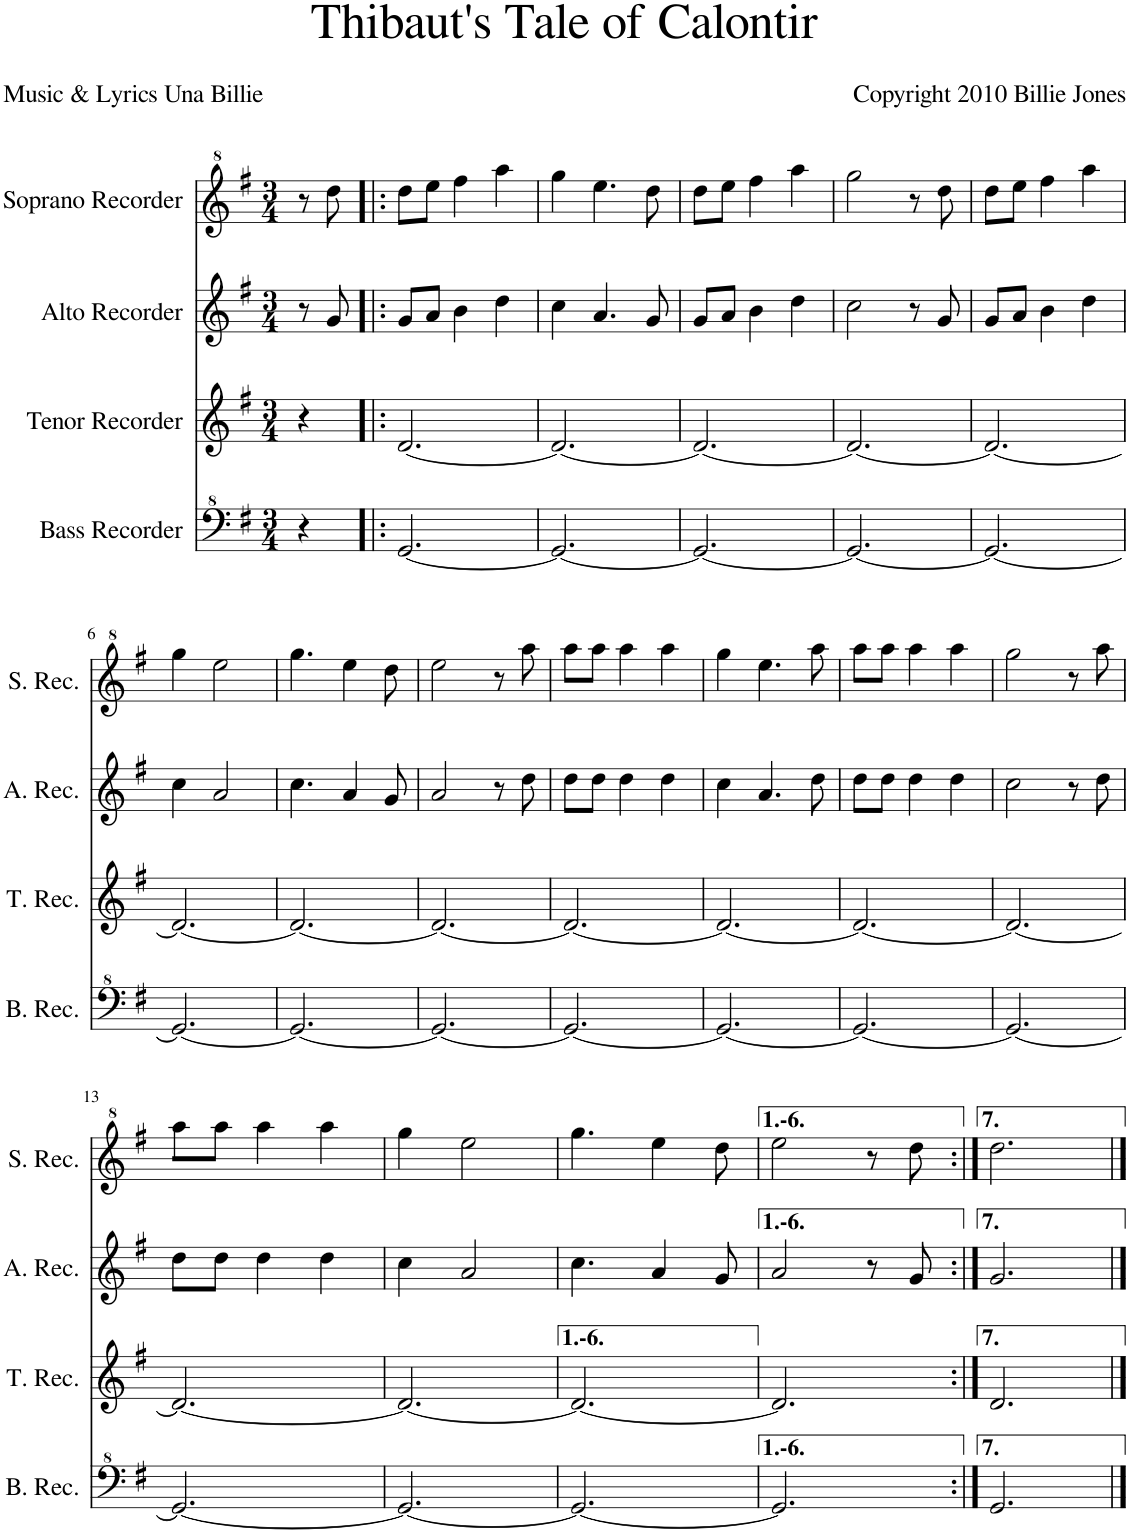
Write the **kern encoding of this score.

**kern	**kern	**kern	**kern
*part4	*part3	*part2	*part1
*staff4	*staff3	*staff2	*staff1
*I"Bass Recorder	*I"Tenor Recorder	*I"Alto Recorder	*I"Soprano Recorder
*I'B. Rec.	*I'T. Rec.	*I'A. Rec.	*I'S. Rec.
*clefF^4	*clefG2	*clefG2	*clefG^2
*k[f#]	*k[f#]	*k[f#]	*k[f#]
*M3/4	*M3/4	*M3/4	*M3/4
=	=	=	=
4r	4r	8r	8r
.	.	8g/	8ddd\
=1!|:	=1!|:	=1!|:	=1!|:
[2.G/	[2.d/	8g/L	8ddd\L
.	.	8a/J	8eee\J
.	.	4b\	4fff#\
.	.	4dd\	4aaa\
=2	=2	=2	=2
2.G/_	2.d/_	4cc\	4ggg\
.	.	4.a/	4.eee\
.	.	8g/	8ddd\
=3	=3	=3	=3
2.G/_	2.d/_	8g/L	8ddd\L
.	.	8a/J	8eee\J
.	.	4b\	4fff#\
.	.	4dd\	4aaa\
=4	=4	=4	=4
2.G/_	2.d/_	2cc\	2ggg\
.	.	8r	8r
.	.	8g/	8ddd\
=5	=5	=5	=5
2.G/_	2.d/_	8g/L	8ddd\L
.	.	8a/J	8eee\J
.	.	4b\	4fff#\
.	.	4dd\	4aaa\
!!LO:LB:g=z
=6	=6	=6	=6
2.G/_	2.d/_	4cc\	4ggg\
.	.	2a/	2eee\
=7	=7	=7	=7
2.G/_	2.d/_	4.cc\	4.ggg\
.	.	4a/	4eee\
.	.	8g/	8ddd\
=8	=8	=8	=8
2.G/_	2.d/_	2a/	2eee\
.	.	8r	8r
.	.	8dd\	8aaa\
=9	=9	=9	=9
2.G/_	2.d/_	8dd\L	8aaa\L
.	.	8dd\J	8aaa\J
.	.	4dd\	4aaa\
.	.	4dd\	4aaa\
=10	=10	=10	=10
2.G/_	2.d/_	4cc\	4ggg\
.	.	4.a/	4.eee\
.	.	8dd\	8aaa\
=11	=11	=11	=11
2.G/_	2.d/_	8dd\L	8aaa\L
.	.	8dd\J	8aaa\J
.	.	4dd\	4aaa\
.	.	4dd\	4aaa\
=12	=12	=12	=12
2.G/_	2.d/_	2cc\	2ggg\
.	.	8r	8r
.	.	8dd\	8aaa\
!!LO:LB:g=z
=13	=13	=13	=13
2.G/_	2.d/_	8dd\L	8aaa\L
.	.	8dd\J	8aaa\J
.	.	4dd\	4aaa\
.	.	4dd\	4aaa\
=14	=14	=14	=14
2.G/_	2.d/_	4cc\	4ggg\
.	.	2a/	2eee\
=15	=15	=15	=15
2.G/_	2.d/_	4.cc\	4.ggg\
.	.	4a/	4eee\
.	.	8g/	8ddd\
=16	=16	=16	=16
2.G/]	2.d/]	2a/	2eee\
.	.	8r	8r
.	.	8g/	8ddd\
=17:|!	=17:|!	=17:|!	=17:|!
2.G/	2.d/	2.g/	2.ddd\
==	==	==	==
*-	*-	*-	*-
